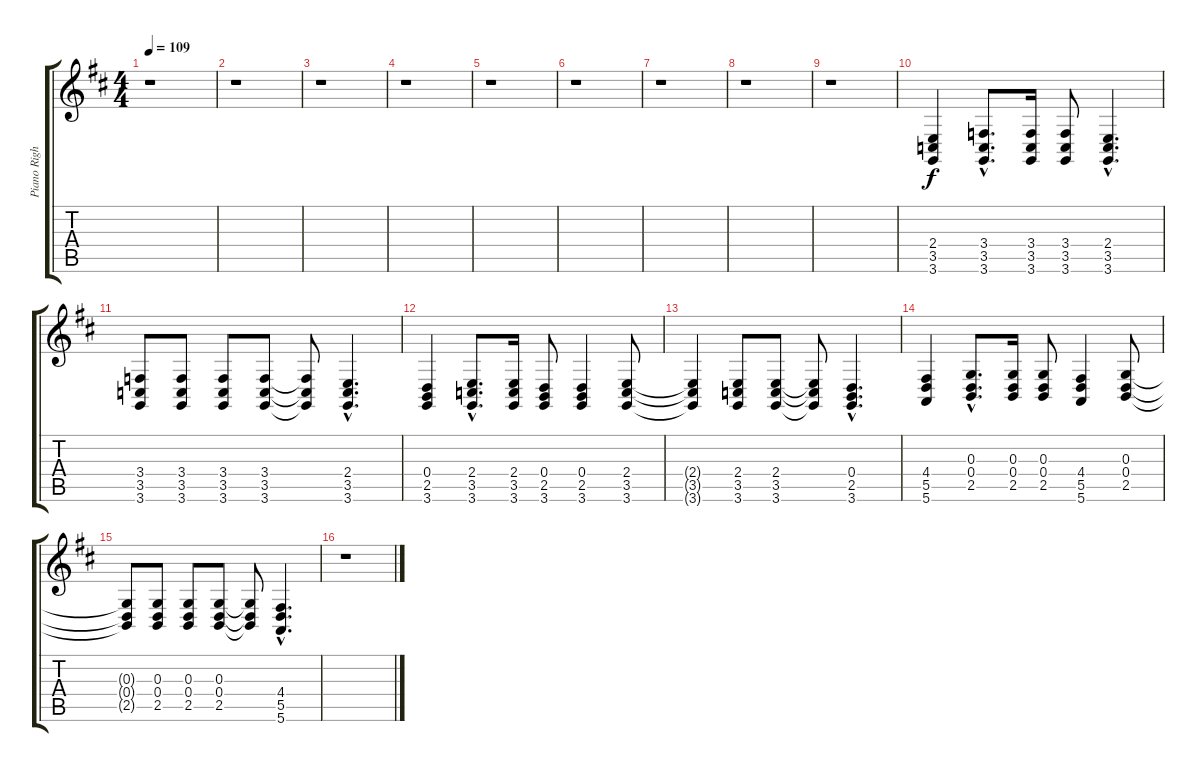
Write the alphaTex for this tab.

\track ("Piano Right hand / Organ" "Piano Righ") {instrument acousticgrandpiano}
\staff {score tabs}
\tuning (E4 B3 G3 D3 A2 E2) {hide}
\ts (4 4)
\tempo 109
\clef g2
\ks d
r.1{dy f} |
r.1 |
r.1 |
r.1 |
r.1 |
r.1 |
r.1 |
r.1 |
r.1 |
(2.4 3.5 3.6).4 (3.4{hac} 3.5{hac} 3.6{hac}).8{d} (3.4 3.5 3.6).16 (3.4 3.5 3.6).8 (2.4{hac} 3.5{hac} 3.6{hac}).4{d} |
(3.4 3.5 3.6).8 (3.4 3.5 3.6).8 (3.4 3.5 3.6).8 (3.4 3.5 3.6).8 (3.4{t} 3.5{t} 3.6{t}).8 (2.4{hac} 3.5{hac} 3.6{hac}).4{d} |
(0.4 2.5 3.6).4 (2.4{hac} 3.5{hac} 3.6{hac}).8{d} (2.4 3.5 3.6).16 (0.4 2.5 3.6).8 (0.4 2.5 3.6).4 (2.4 3.5 3.6).8 |
(2.4{t} 3.5{t} 3.6{t}).4 (2.4 3.5 3.6).8 (2.4 3.5 3.6).8 (2.4{t} 3.5{t} 3.6{t}).8 (0.4{hac} 2.5{hac} 3.6{hac}).4{d} |
(4.4 5.5 5.6).4 (0.3{hac} 0.4{hac} 2.5{hac}).8{d} (0.3 0.4 2.5).16 (0.3 0.4 2.5).8 (4.4 5.5 5.6).4 (0.3 0.4 2.5).8 |
(0.3{t} 0.4{t} 2.5{t}).8 (0.3 0.4 2.5).8 (0.3 0.4 2.5).8 (0.3 0.4 2.5).8 (0.3{t} 0.4{t} 2.5{t}).8 (4.4{hac} 5.5{hac} 5.6{hac}).4{d} |
r.1
